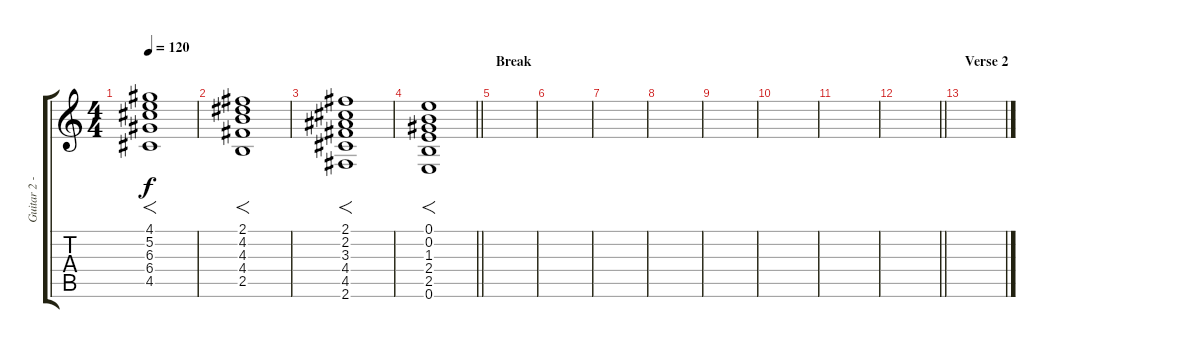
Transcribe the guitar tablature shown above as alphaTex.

\track ("Guitar 2 - Clean" "Guitar 2 -") {instrument electricguitarclean}
\staff {score tabs}
\tuning (E4 B3 G3 D3 A2 E2) {hide}
\ts (4 4)
\tempo 120
\clef g2
\ks c
(4.1 5.2 6.3 6.4 4.5).1{f dy f} |
(2.1 4.2 4.3 4.4 2.5).1{f} |
(2.1 2.2 3.3 4.4 4.5 2.6).1{f} |
\barLineRight lightlight
(0.1 0.2 1.3 2.4 2.5 0.6).1{f} |
\section ("" "Break")
|
|
|
|
|
|
|
\barLineRight lightlight
|
\section ("" "Verse 2")
